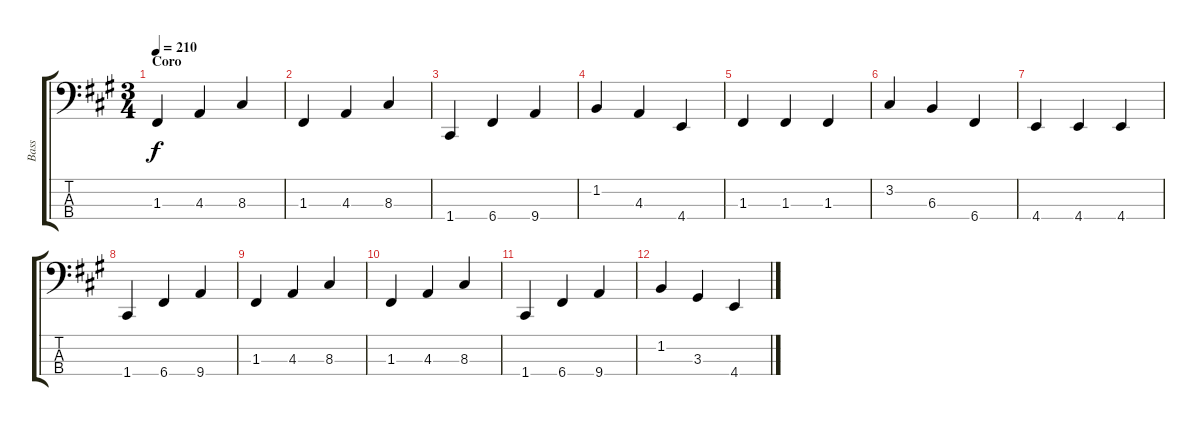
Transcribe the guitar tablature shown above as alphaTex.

\track ("Bass" "Bass") {instrument electricbassfinger}
\staff {score tabs}
\tuning (Eb2 Bb1 F1 C1) {hide}
\ts (3 4)
\section ("" "Coro")
\tempo 210
\clef f4
\ks a
1.3.4{dy f} 4.3.4 8.3.4 |
1.3.4 4.3.4 8.3.4 |
1.4.4 6.4.4 9.4.4 |
1.2.4 4.3.4 4.4.4 |
1.3.4 1.3.4 1.3.4 |
3.2.4 6.3.4 6.4.4 |
4.4.4 4.4.4 4.4.4 |
1.4.4 6.4.4 9.4.4 |
1.3.4 4.3.4 8.3.4 |
1.3.4 4.3.4 8.3.4 |
1.4.4 6.4.4 9.4.4 |
1.2.4 3.3.4 4.4.4
